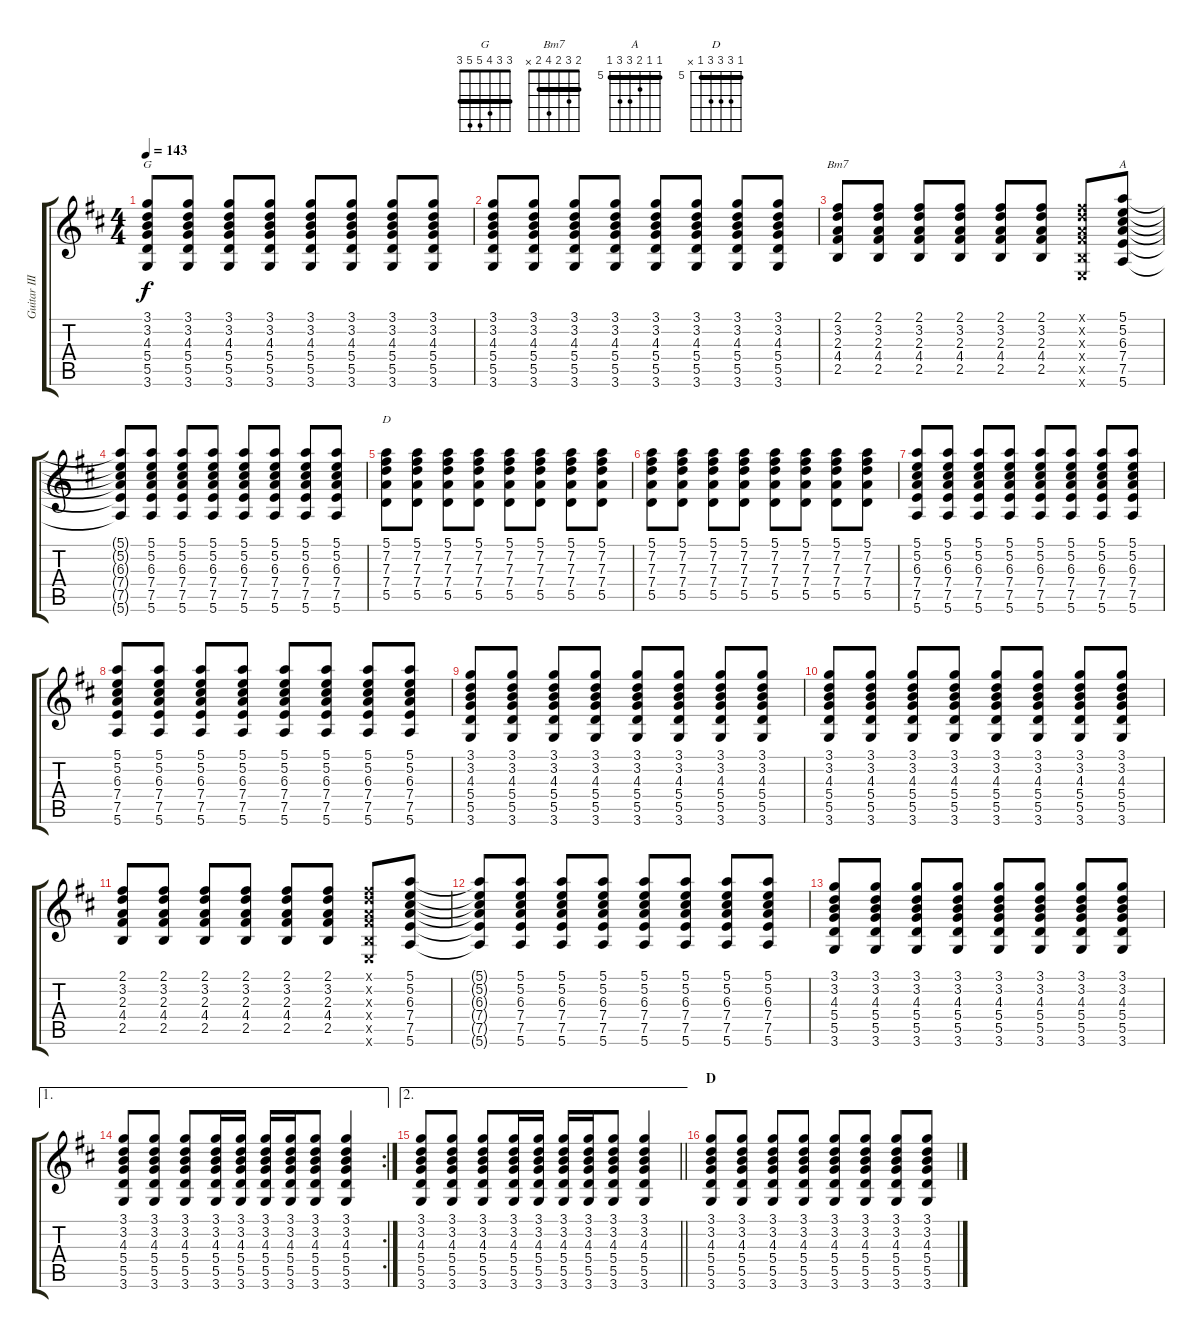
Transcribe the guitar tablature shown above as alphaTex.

\track ("Guitar III" "Guitar III") {instrument acousticguitarsteel}
\staff {score tabs}
\tuning (E4 B3 G3 D3 A2 E2) {hide}
\chord ("G" 3 3 4 5 5 3) {barre 3}
\chord ("Bm7" 2 3 2 4 2 x) {barre 2}
\chord ("A" 5 5 6 7 7 5) {firstfret 5 barre 5}
\chord ("D" 5 7 7 7 5 x) {firstfret 5 barre 5}
\ts (4 4)
\tempo 143
\clef g2
\ks d
(3.1 3.2 4.3 5.4 5.5 3.6).8{ch "G" dy f} (3.1 3.2 4.3 5.4 5.5 3.6).8 (3.1 3.2 4.3 5.4 5.5 3.6).8 (3.1 3.2 4.3 5.4 5.5 3.6).8 (3.1 3.2 4.3 5.4 5.5 3.6).8 (3.1 3.2 4.3 5.4 5.5 3.6).8 (3.1 3.2 4.3 5.4 5.5 3.6).8 (3.1 3.2 4.3 5.4 5.5 3.6).8 |
(3.1 3.2 4.3 5.4 5.5 3.6).8 (3.1 3.2 4.3 5.4 5.5 3.6).8 (3.1 3.2 4.3 5.4 5.5 3.6).8 (3.1 3.2 4.3 5.4 5.5 3.6).8 (3.1 3.2 4.3 5.4 5.5 3.6).8 (3.1 3.2 4.3 5.4 5.5 3.6).8 (3.1 3.2 4.3 5.4 5.5 3.6).8 (3.1 3.2 4.3 5.4 5.5 3.6).8 |
(2.1 3.2 2.3 4.4 2.5).8{ch "Bm7"} (2.1 3.2 2.3 4.4 2.5).8 (2.1 3.2 2.3 4.4 2.5).8 (2.1 3.2 2.3 4.4 2.5).8 (2.1 3.2 2.3 4.4 2.5).8 (2.1 3.2 2.3 4.4 2.5).8 (2.1{x} 3.2{x} 2.3{x} 4.4{x} 2.5{x} 0.6{x}).8 (5.1 5.2 6.3 7.4 7.5 5.6).8{ch "A"} |
(5.1{t} 5.2{t} 6.3{t} 7.4{t} 7.5{t} 5.6{t}).8 (5.1 5.2 6.3 7.4 7.5 5.6).8 (5.1 5.2 6.3 7.4 7.5 5.6).8 (5.1 5.2 6.3 7.4 7.5 5.6).8 (5.1 5.2 6.3 7.4 7.5 5.6).8 (5.1 5.2 6.3 7.4 7.5 5.6).8 (5.1 5.2 6.3 7.4 7.5 5.6).8 (5.1 5.2 6.3 7.4 7.5 5.6).8 |
(5.1 7.2 7.3 7.4 5.5).8{ch "D"} (5.1 7.2 7.3 7.4 5.5).8 (5.1 7.2 7.3 7.4 5.5).8 (5.1 7.2 7.3 7.4 5.5).8 (5.1 7.2 7.3 7.4 5.5).8 (5.1 7.2 7.3 7.4 5.5).8 (5.1 7.2 7.3 7.4 5.5).8 (5.1 7.2 7.3 7.4 5.5).8 |
(5.1 7.2 7.3 7.4 5.5).8 (5.1 7.2 7.3 7.4 5.5).8 (5.1 7.2 7.3 7.4 5.5).8 (5.1 7.2 7.3 7.4 5.5).8 (5.1 7.2 7.3 7.4 5.5).8 (5.1 7.2 7.3 7.4 5.5).8 (5.1 7.2 7.3 7.4 5.5).8 (5.1 7.2 7.3 7.4 5.5).8 |
(5.1 5.2 6.3 7.4 7.5 5.6).8 (5.1 5.2 6.3 7.4 7.5 5.6).8 (5.1 5.2 6.3 7.4 7.5 5.6).8 (5.1 5.2 6.3 7.4 7.5 5.6).8 (5.1 5.2 6.3 7.4 7.5 5.6).8 (5.1 5.2 6.3 7.4 7.5 5.6).8 (5.1 5.2 6.3 7.4 7.5 5.6).8 (5.1 5.2 6.3 7.4 7.5 5.6).8 |
(5.1 5.2 6.3 7.4 7.5 5.6).8 (5.1 5.2 6.3 7.4 7.5 5.6).8 (5.1 5.2 6.3 7.4 7.5 5.6).8 (5.1 5.2 6.3 7.4 7.5 5.6).8 (5.1 5.2 6.3 7.4 7.5 5.6).8 (5.1 5.2 6.3 7.4 7.5 5.6).8 (5.1 5.2 6.3 7.4 7.5 5.6).8 (5.1 5.2 6.3 7.4 7.5 5.6).8 |
(3.1 3.2 4.3 5.4 5.5 3.6).8 (3.1 3.2 4.3 5.4 5.5 3.6).8 (3.1 3.2 4.3 5.4 5.5 3.6).8 (3.1 3.2 4.3 5.4 5.5 3.6).8 (3.1 3.2 4.3 5.4 5.5 3.6).8 (3.1 3.2 4.3 5.4 5.5 3.6).8 (3.1 3.2 4.3 5.4 5.5 3.6).8 (3.1 3.2 4.3 5.4 5.5 3.6).8 |
(3.1 3.2 4.3 5.4 5.5 3.6).8 (3.1 3.2 4.3 5.4 5.5 3.6).8 (3.1 3.2 4.3 5.4 5.5 3.6).8 (3.1 3.2 4.3 5.4 5.5 3.6).8 (3.1 3.2 4.3 5.4 5.5 3.6).8 (3.1 3.2 4.3 5.4 5.5 3.6).8 (3.1 3.2 4.3 5.4 5.5 3.6).8 (3.1 3.2 4.3 5.4 5.5 3.6).8 |
(2.1 3.2 2.3 4.4 2.5).8 (2.1 3.2 2.3 4.4 2.5).8 (2.1 3.2 2.3 4.4 2.5).8 (2.1 3.2 2.3 4.4 2.5).8 (2.1 3.2 2.3 4.4 2.5).8 (2.1 3.2 2.3 4.4 2.5).8 (2.1{x} 3.2{x} 2.3{x} 4.4{x} 2.5{x} 0.6{x}).8 (5.1 5.2 6.3 7.4 7.5 5.6).8 |
(5.1{t} 5.2{t} 6.3{t} 7.4{t} 7.5{t} 5.6{t}).8 (5.1 5.2 6.3 7.4 7.5 5.6).8 (5.1 5.2 6.3 7.4 7.5 5.6).8 (5.1 5.2 6.3 7.4 7.5 5.6).8 (5.1 5.2 6.3 7.4 7.5 5.6).8 (5.1 5.2 6.3 7.4 7.5 5.6).8 (5.1 5.2 6.3 7.4 7.5 5.6).8 (5.1 5.2 6.3 7.4 7.5 5.6).8 |
(3.1 3.2 4.3 5.4 5.5 3.6).8 (3.1 3.2 4.3 5.4 5.5 3.6).8 (3.1 3.2 4.3 5.4 5.5 3.6).8 (3.1 3.2 4.3 5.4 5.5 3.6).8 (3.1 3.2 4.3 5.4 5.5 3.6).8 (3.1 3.2 4.3 5.4 5.5 3.6).8 (3.1 3.2 4.3 5.4 5.5 3.6).8 (3.1 3.2 4.3 5.4 5.5 3.6).8 |
\ae 1
\rc 2
(3.1 3.2 4.3 5.4 5.5 3.6).8 (3.1 3.2 4.3 5.4 5.5 3.6).8 (3.1 3.2 4.3 5.4 5.5 3.6).8 (3.1 3.2 4.3 5.4 5.5 3.6).16 (3.1 3.2 4.3 5.4 5.5 3.6).16 (3.1 3.2 4.3 5.4 5.5 3.6).16 (3.1 3.2 4.3 5.4 5.5 3.6).16 (3.1 3.2 4.3 5.4 5.5 3.6).8 (3.1 3.2 4.3 5.4 5.5 3.6).4 |
\ae 2
\barLineRight lightlight
(3.1 3.2 4.3 5.4 5.5 3.6).8 (3.1 3.2 4.3 5.4 5.5 3.6).8 (3.1 3.2 4.3 5.4 5.5 3.6).8 (3.1 3.2 4.3 5.4 5.5 3.6).16 (3.1 3.2 4.3 5.4 5.5 3.6).16 (3.1 3.2 4.3 5.4 5.5 3.6).16 (3.1 3.2 4.3 5.4 5.5 3.6).16 (3.1 3.2 4.3 5.4 5.5 3.6).8 (3.1 3.2 4.3 5.4 5.5 3.6).4 |
\section ("" "D")
(3.1 3.2 4.3 5.4 5.5 3.6).8 (3.1 3.2 4.3 5.4 5.5 3.6).8 (3.1 3.2 4.3 5.4 5.5 3.6).8 (3.1 3.2 4.3 5.4 5.5 3.6).8 (3.1 3.2 4.3 5.4 5.5 3.6).8 (3.1 3.2 4.3 5.4 5.5 3.6).8 (3.1 3.2 4.3 5.4 5.5 3.6).8 (3.1 3.2 4.3 5.4 5.5 3.6).8
